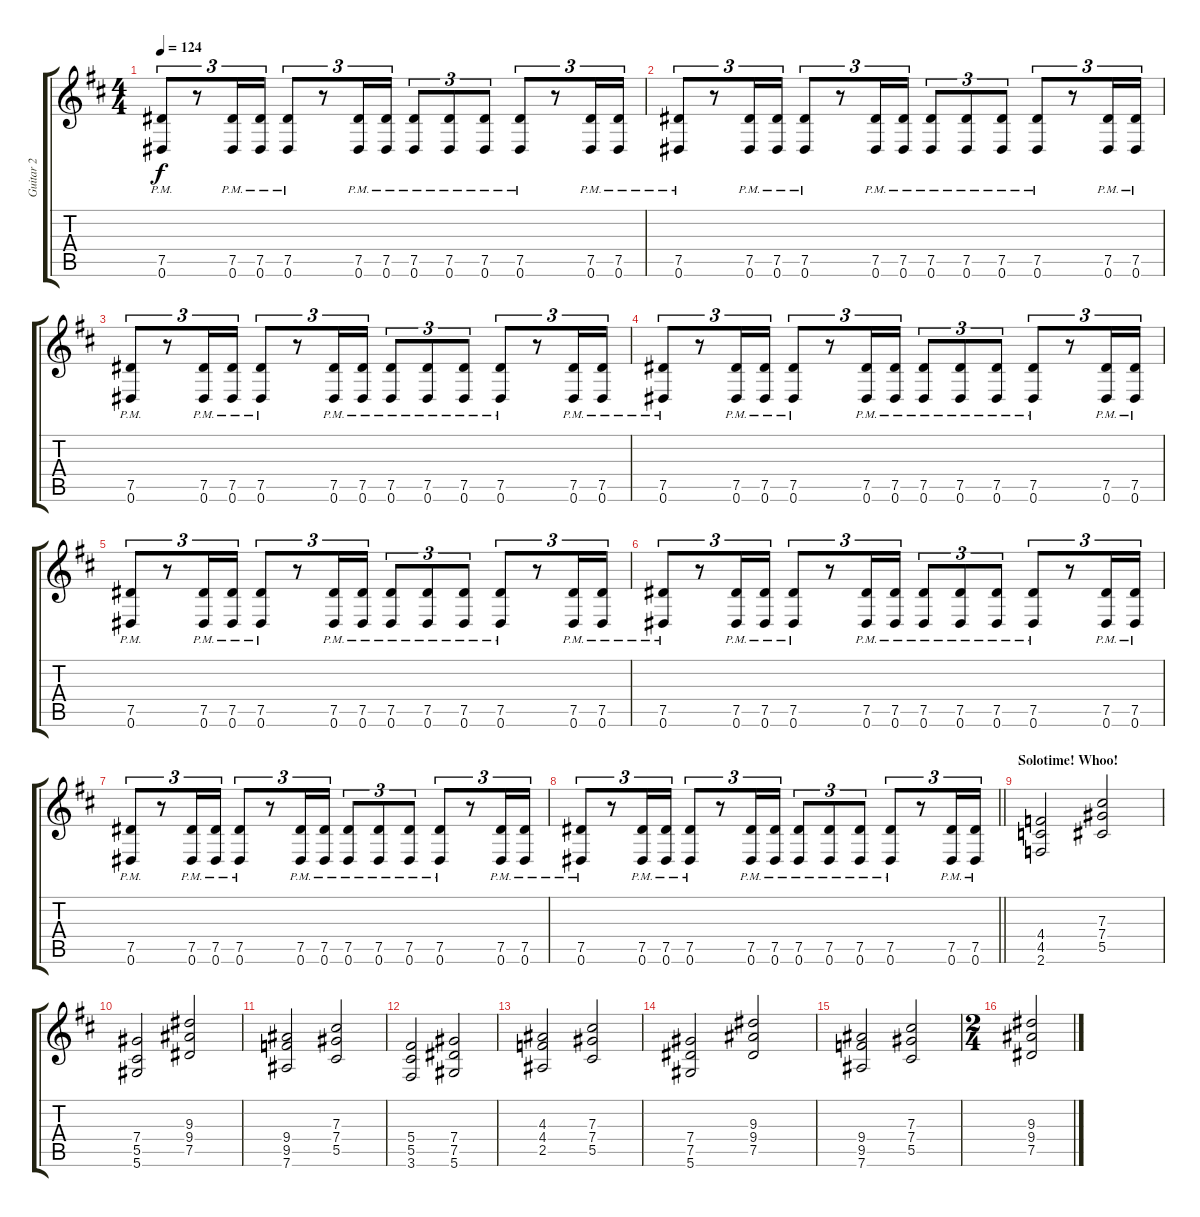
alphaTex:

\track ("Guitar 2" "Guitar 2") {instrument distortionguitar}
\staff {score tabs}
\tuning (Eb4 Bb3 Gb3 Db3 Ab2 Eb2) {hide}
\ts (4 4)
\tempo 124
\clef g2
\ks d
(7.5{pm} 0.6{pm}).8{tu (3 2) dy f} r.8{tu (3 2)} (7.5{pm} 0.6{pm}).16{tu (3 2)} (7.5{pm} 0.6{pm}).16{tu (3 2)} (7.5{pm} 0.6{pm}).8{tu (3 2)} r.8{tu (3 2)} (7.5{pm} 0.6{pm}).16{tu (3 2)} (7.5{pm} 0.6{pm}).16{tu (3 2)} (7.5{pm} 0.6{pm}).8{tu (3 2)} (7.5{pm} 0.6{pm}).8{tu (3 2)} (7.5{pm} 0.6{pm}).8{tu (3 2)} (7.5{pm} 0.6{pm}).8{tu (3 2)} r.8{tu (3 2)} (7.5{pm} 0.6{pm}).16{tu (3 2)} (7.5{pm} 0.6{pm}).16{tu (3 2)} |
(7.5{pm} 0.6{pm}).8{tu (3 2)} r.8{tu (3 2)} (7.5{pm} 0.6{pm}).16{tu (3 2)} (7.5{pm} 0.6{pm}).16{tu (3 2)} (7.5{pm} 0.6{pm}).8{tu (3 2)} r.8{tu (3 2)} (7.5{pm} 0.6{pm}).16{tu (3 2)} (7.5{pm} 0.6{pm}).16{tu (3 2)} (7.5{pm} 0.6{pm}).8{tu (3 2)} (7.5{pm} 0.6{pm}).8{tu (3 2)} (7.5{pm} 0.6{pm}).8{tu (3 2)} (7.5{pm} 0.6{pm}).8{tu (3 2)} r.8{tu (3 2)} (7.5{pm} 0.6{pm}).16{tu (3 2)} (7.5{pm} 0.6{pm}).16{tu (3 2)} |
(7.5{pm} 0.6{pm}).8{tu (3 2)} r.8{tu (3 2)} (7.5{pm} 0.6{pm}).16{tu (3 2)} (7.5{pm} 0.6{pm}).16{tu (3 2)} (7.5{pm} 0.6{pm}).8{tu (3 2)} r.8{tu (3 2)} (7.5{pm} 0.6{pm}).16{tu (3 2)} (7.5{pm} 0.6{pm}).16{tu (3 2)} (7.5{pm} 0.6{pm}).8{tu (3 2)} (7.5{pm} 0.6{pm}).8{tu (3 2)} (7.5{pm} 0.6{pm}).8{tu (3 2)} (7.5{pm} 0.6{pm}).8{tu (3 2)} r.8{tu (3 2)} (7.5{pm} 0.6{pm}).16{tu (3 2)} (7.5{pm} 0.6{pm}).16{tu (3 2)} |
(7.5{pm} 0.6{pm}).8{tu (3 2)} r.8{tu (3 2)} (7.5{pm} 0.6{pm}).16{tu (3 2)} (7.5{pm} 0.6{pm}).16{tu (3 2)} (7.5{pm} 0.6{pm}).8{tu (3 2)} r.8{tu (3 2)} (7.5{pm} 0.6{pm}).16{tu (3 2)} (7.5{pm} 0.6{pm}).16{tu (3 2)} (7.5{pm} 0.6{pm}).8{tu (3 2)} (7.5{pm} 0.6{pm}).8{tu (3 2)} (7.5{pm} 0.6{pm}).8{tu (3 2)} (7.5{pm} 0.6{pm}).8{tu (3 2)} r.8{tu (3 2)} (7.5{pm} 0.6{pm}).16{tu (3 2)} (7.5{pm} 0.6{pm}).16{tu (3 2)} |
(7.5{pm} 0.6{pm}).8{tu (3 2)} r.8{tu (3 2)} (7.5{pm} 0.6{pm}).16{tu (3 2)} (7.5{pm} 0.6{pm}).16{tu (3 2)} (7.5{pm} 0.6{pm}).8{tu (3 2)} r.8{tu (3 2)} (7.5{pm} 0.6{pm}).16{tu (3 2)} (7.5{pm} 0.6{pm}).16{tu (3 2)} (7.5{pm} 0.6{pm}).8{tu (3 2)} (7.5{pm} 0.6{pm}).8{tu (3 2)} (7.5{pm} 0.6{pm}).8{tu (3 2)} (7.5{pm} 0.6{pm}).8{tu (3 2)} r.8{tu (3 2)} (7.5{pm} 0.6{pm}).16{tu (3 2)} (7.5{pm} 0.6{pm}).16{tu (3 2)} |
(7.5{pm} 0.6{pm}).8{tu (3 2)} r.8{tu (3 2)} (7.5{pm} 0.6{pm}).16{tu (3 2)} (7.5{pm} 0.6{pm}).16{tu (3 2)} (7.5{pm} 0.6{pm}).8{tu (3 2)} r.8{tu (3 2)} (7.5{pm} 0.6{pm}).16{tu (3 2)} (7.5{pm} 0.6{pm}).16{tu (3 2)} (7.5{pm} 0.6{pm}).8{tu (3 2)} (7.5{pm} 0.6{pm}).8{tu (3 2)} (7.5{pm} 0.6{pm}).8{tu (3 2)} (7.5{pm} 0.6{pm}).8{tu (3 2)} r.8{tu (3 2)} (7.5{pm} 0.6{pm}).16{tu (3 2)} (7.5{pm} 0.6{pm}).16{tu (3 2)} |
(7.5{pm} 0.6{pm}).8{tu (3 2)} r.8{tu (3 2)} (7.5{pm} 0.6{pm}).16{tu (3 2)} (7.5{pm} 0.6{pm}).16{tu (3 2)} (7.5{pm} 0.6{pm}).8{tu (3 2)} r.8{tu (3 2)} (7.5{pm} 0.6{pm}).16{tu (3 2)} (7.5{pm} 0.6{pm}).16{tu (3 2)} (7.5{pm} 0.6{pm}).8{tu (3 2)} (7.5{pm} 0.6{pm}).8{tu (3 2)} (7.5{pm} 0.6{pm}).8{tu (3 2)} (7.5{pm} 0.6{pm}).8{tu (3 2)} r.8{tu (3 2)} (7.5{pm} 0.6{pm}).16{tu (3 2)} (7.5{pm} 0.6{pm}).16{tu (3 2)} |
\barLineRight lightlight
(7.5{pm} 0.6{pm}).8{tu (3 2)} r.8{tu (3 2)} (7.5{pm} 0.6{pm}).16{tu (3 2)} (7.5{pm} 0.6{pm}).16{tu (3 2)} (7.5{pm} 0.6{pm}).8{tu (3 2)} r.8{tu (3 2)} (7.5{pm} 0.6{pm}).16{tu (3 2)} (7.5{pm} 0.6{pm}).16{tu (3 2)} (7.5{pm} 0.6{pm}).8{tu (3 2)} (7.5{pm} 0.6{pm}).8{tu (3 2)} (7.5{pm} 0.6{pm}).8{tu (3 2)} (7.5{pm} 0.6{pm}).8{tu (3 2)} r.8{tu (3 2)} (7.5{pm} 0.6{pm}).16{tu (3 2)} (7.5{pm} 0.6{pm}).16{tu (3 2)} |
\section ("" "Solotime! Whoo!")
(4.4 4.5 2.6).2 (7.3 7.4 5.5).2 |
(7.4 5.5 5.6).2 (9.3 9.4 7.5).2 |
(9.4 9.5 7.6).2 (7.3 7.4 5.5).2 |
(5.4 5.5 3.6).2 (7.4 7.5 5.6).2 |
(4.3 4.4 2.5).2 (7.3 7.4 5.5).2 |
(7.4 7.5 5.6).2 (9.3 9.4 7.5).2 |
(9.4 9.5 7.6).2 (7.3 7.4 5.5).2 |
\ts (2 4)
(9.3 9.4 7.5).2
